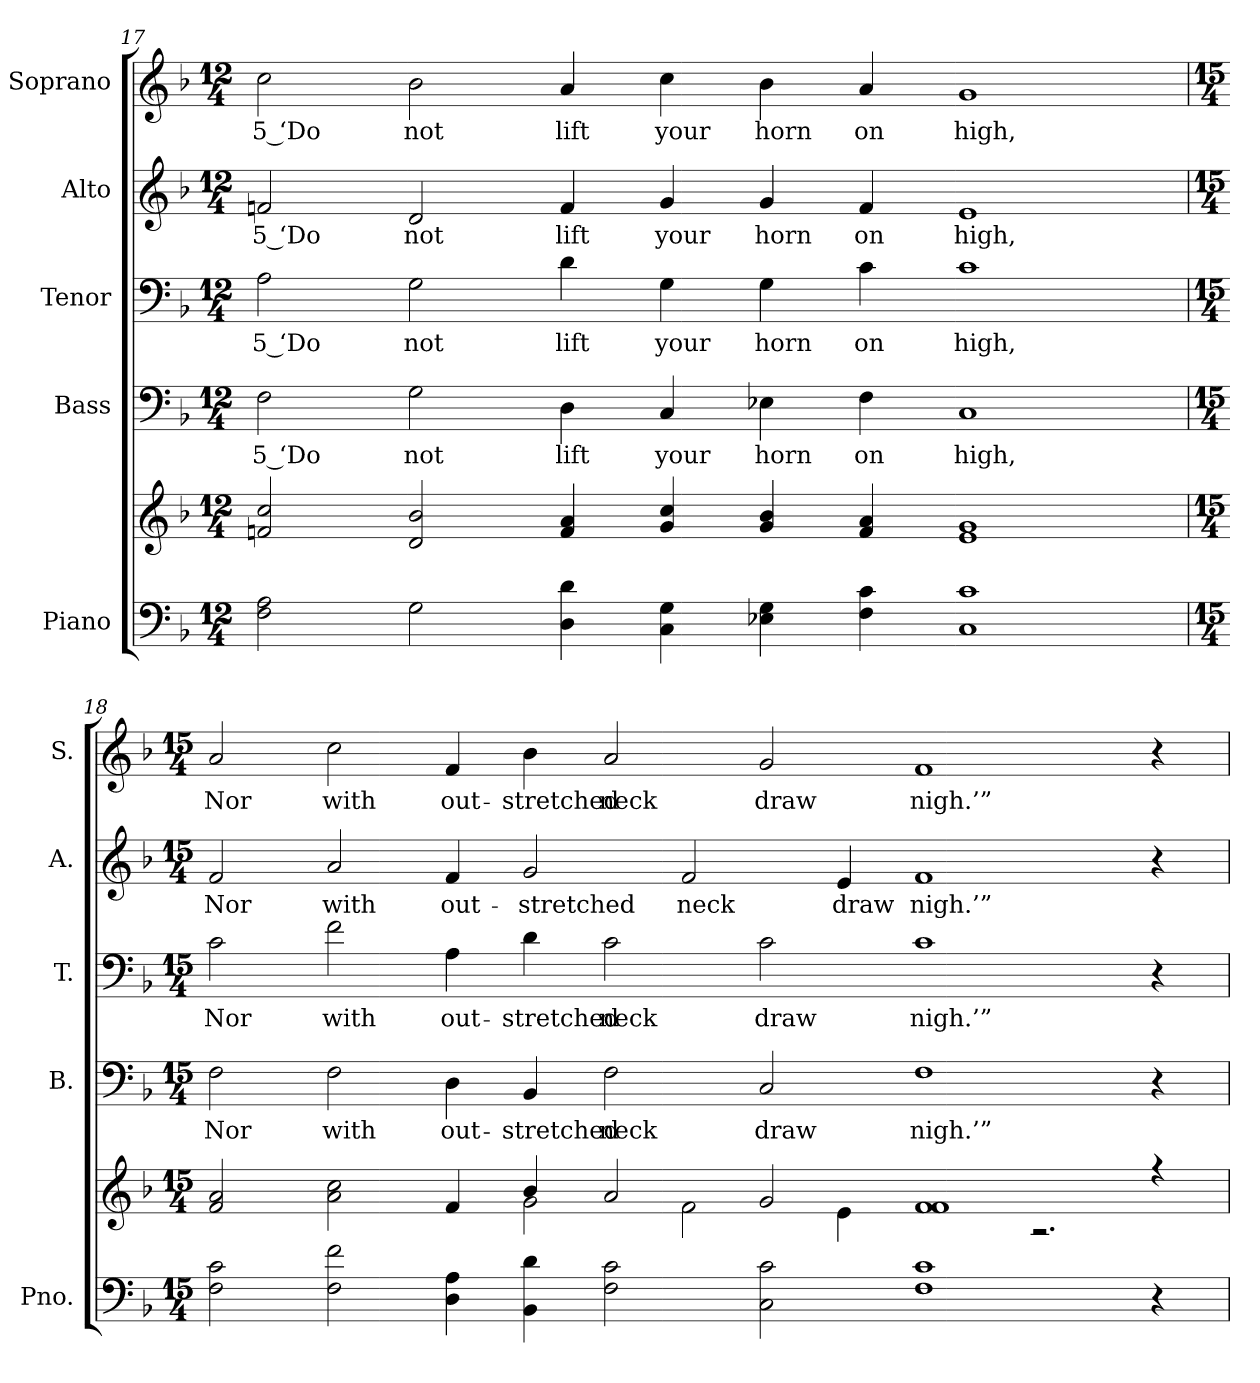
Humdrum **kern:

**kern	**kern	**kern	**text	**kern	**text	**kern	**text	**kern	**text
*part5	*part5	*part4	*part4	*part3	*part3	*part2	*part2	*part1	*part1
*staff6	*staff5	*staff4	*staff4	*staff3	*staff3	*staff2	*staff2	*staff1	*staff1
*I"Piano	*	*I"Bass	*	*I"Tenor	*	*I"Alto	*	*I"Soprano	*
*I'Pno.	*	*I'B.	*	*I'T.	*	*I'A.	*	*I'S.	*
!!LO:PB:g=z
*clefF4	*clefG2	*clefF4	*	*clefF4	*	*clefG2	*	*clefG2	*
*k[b-]	*k[b-]	*k[b-]	*	*k[b-]	*	*k[b-]	*	*k[b-]	*
*F:	*F:	*F:	*	*F:	*	*F:	*	*F:	*
*M12/4	*M12/4	*M12/4	*	*M12/4	*	*M12/4	*	*M12/4	*
=17	=17	=17	=17	=17	=17	=17	=17	=17	=17
!	!	!	!LO:LY:b:color=#000000	!	!	!	!	!	!
!	!	!	!	!	!LO:LY:b:color=#000000	!	!	!	!
!	!	!	!	!	!	!	!LO:LY:b:color=#000000	!	!
!	!	!	!	!	!	!	!	!	!LO:LY:b:color=#000000
2Fi\ 2Ai	2fni/ 2cci	2Fi\	5 ‘Do	2Ai\	5 ‘Do	2fni/	5 ‘Do	2cci\	5 ‘Do
!	!	!	!LO:LY:b:color=#000000	!	!	!	!	!	!
!	!	!	!	!	!LO:LY:b:color=#000000	!	!	!	!
!	!	!	!	!	!	!	!LO:LY:b:color=#000000	!	!
!	!	!	!	!	!	!	!	!	!LO:LY:b:color=#000000
2Gi\	2di/ 2b-i	2Gi\	not	2Gi\	not	2di/	not	2b-i\	not
!	!	!	!LO:LY:b:color=#000000	!	!	!	!	!	!
!	!	!	!	!	!LO:LY:b:color=#000000	!	!	!	!
!	!	!	!	!	!	!	!LO:LY:b:color=#000000	!	!
!	!	!	!	!	!	!	!	!	!LO:LY:b:color=#000000
4Di\ 4di	4fi/ 4ai	4Di\	lift	4di\	lift	4fi/	lift	4ai/	lift
!	!	!	!LO:LY:b:color=#000000	!	!	!	!	!	!
!	!	!	!	!	!LO:LY:b:color=#000000	!	!	!	!
!	!	!	!	!	!	!	!LO:LY:b:color=#000000	!	!
!	!	!	!	!	!	!	!	!	!LO:LY:b:color=#000000
4Ci\ 4Gi	4gi/ 4cci	4Ci/	your	4Gi\	your	4gi/	your	4cci\	your
!	!	!	!LO:LY:b:color=#000000	!	!	!	!	!	!
!	!	!	!	!	!LO:LY:b:color=#000000	!	!	!	!
!	!	!	!	!	!	!	!LO:LY:b:color=#000000	!	!
!	!	!	!	!	!	!	!	!	!LO:LY:b:color=#000000
4E-Xi\ 4Gi	4gi/ 4b-i	4E-Xi\	horn	4Gi\	horn	4gi/	horn	4b-i\	horn
!	!	!	!LO:LY:b:color=#000000	!	!	!	!	!	!
!	!	!	!	!	!LO:LY:b:color=#000000	!	!	!	!
!	!	!	!	!	!	!	!LO:LY:b:color=#000000	!	!
!	!	!	!	!	!	!	!	!	!LO:LY:b:color=#000000
4Fi\ 4ci	4fi/ 4ai	4Fi\	on	4ci\	on	4fi/	on	4ai/	on
!	!	!	!LO:LY:b:color=#000000	!	!	!	!	!	!
!	!	!	!	!	!LO:LY:b:color=#000000	!	!	!	!
!	!	!	!	!	!	!	!LO:LY:b:color=#000000	!	!
!	!	!	!	!	!	!	!	!	!LO:LY:b:color=#000000
1Ci 1ci	1ei 1gi	1Ci	high,	1ci	high,	1ei	high,	1gi	high,
=18	=18	=18	=18	=18	=18	=18	=18	=18	=18
*M15/4	*M15/4	*M15/4	*	*M15/4	*	*M15/4	*	*M15/4	*
*	*^	*	*	*	*	*	*	*	*
!	!	!	!	!LO:LY:b:color=#000000	!	!	!	!	!	!
!	!	!	!	!	!	!LO:LY:b:color=#000000	!	!	!	!
!	!	!	!	!	!	!	!	!LO:LY:b:color=#000000	!	!
!	!	!	!	!	!	!	!	!	!	!LO:LY:b:color=#000000
2Fi\ 2ci	2fi/ 2ai	1ryy	2Fi\	Nor	2ci\	Nor	2fi/	Nor	2ai/	Nor
!	!	!	!	!LO:LY:b:color=#000000	!	!	!	!	!	!
!	!	!	!	!	!	!LO:LY:b:color=#000000	!	!	!	!
!	!	!	!	!	!	!	!	!LO:LY:b:color=#000000	!	!
!	!	!	!	!	!	!	!	!	!	!LO:LY:b:color=#000000
2Fi\ 2fi	2ai\ 2cci	.	2Fi\	with	2fi\	with	2ai/	with	2cci\	with
!	!	!	!	!LO:LY:b:color=#000000	!	!	!	!	!	!
!	!	!	!	!	!	!LO:LY:b:color=#000000	!	!	!	!
!	!	!	!	!	!	!	!	!LO:LY:b:color=#000000	!	!
!	!	!	!	!	!	!	!	!	!	!LO:LY:b:color=#000000
4Di\ 4Ai	4fi/	4ryy	4Di\	out-	4Ai\	out-	4fi/	out-	4fi/	out-
!	!	!	!	!LO:LY:b:color=#000000	!	!	!	!	!	!
!	!	!	!	!	!	!LO:LY:b:color=#000000	!	!	!	!
!	!	!	!	!	!	!	!	!LO:LY:b:color=#000000	!	!
!	!	!	!	!	!	!	!	!	!	!LO:LY:b:color=#000000
4BB-i\ 4di	4b-i/	2gi\	4BB-i/	-stretched	4di\	-stretched	2gi/	-stretched	4b-i\	-stretched
!	!	!	!	!LO:LY:b:color=#000000	!	!	!	!	!	!
!	!	!	!	!	!	!LO:LY:b:color=#000000	!	!	!	!
!	!	!	!	!	!	!	!	!	!	!LO:LY:b:color=#000000
2Fi\ 2ci	2ai/	.	2Fi\	neck	2ci\	neck	.	.	2ai/	neck
!	!	!	!	!	!	!	!	!LO:LY:b:color=#000000	!	!
.	.	2fi\	.	.	.	.	2fi/	neck	.	.
!	!	!	!	!LO:LY:b:color=#000000	!	!	!	!	!	!
!	!	!	!	!	!	!LO:LY:b:color=#000000	!	!	!	!
!	!	!	!	!	!	!	!	!	!	!LO:LY:b:color=#000000
2Ci\ 2ci	2gi/	.	2Ci/	draw	2ci\	draw	.	.	2gi/	draw
!	!	!	!	!	!	!	!	!LO:LY:b:color=#000000	!	!
.	.	4ei\	.	.	.	.	4ei/	draw	.	.
!	!	!	!	!LO:LY:b:color=#000000	!	!	!	!	!	!
!	!	!	!	!	!	!LO:LY:b:color=#000000	!	!	!	!
!	!	!	!	!	!	!	!	!LO:LY:b:color=#000000	!	!
!	!	!	!	!	!	!	!	!	!	!LO:LY:b:color=#000000
1Fi 1ci	1fi 1fi	2ryy	1Fi	nigh.’”	1ci	nigh.’”	1fi	nigh.’”	1fi	nigh.’”
.	.	2.r	.	.	.	.	.	.	.	.
4r	4r	.	4r	.	4r	.	4r	.	4r	.
*	*v	*v	*	*	*	*	*	*	*	*
=	=	=	=	=	=	=	=	=	=
*-	*-	*-	*-	*-	*-	*-	*-	*-	*-
